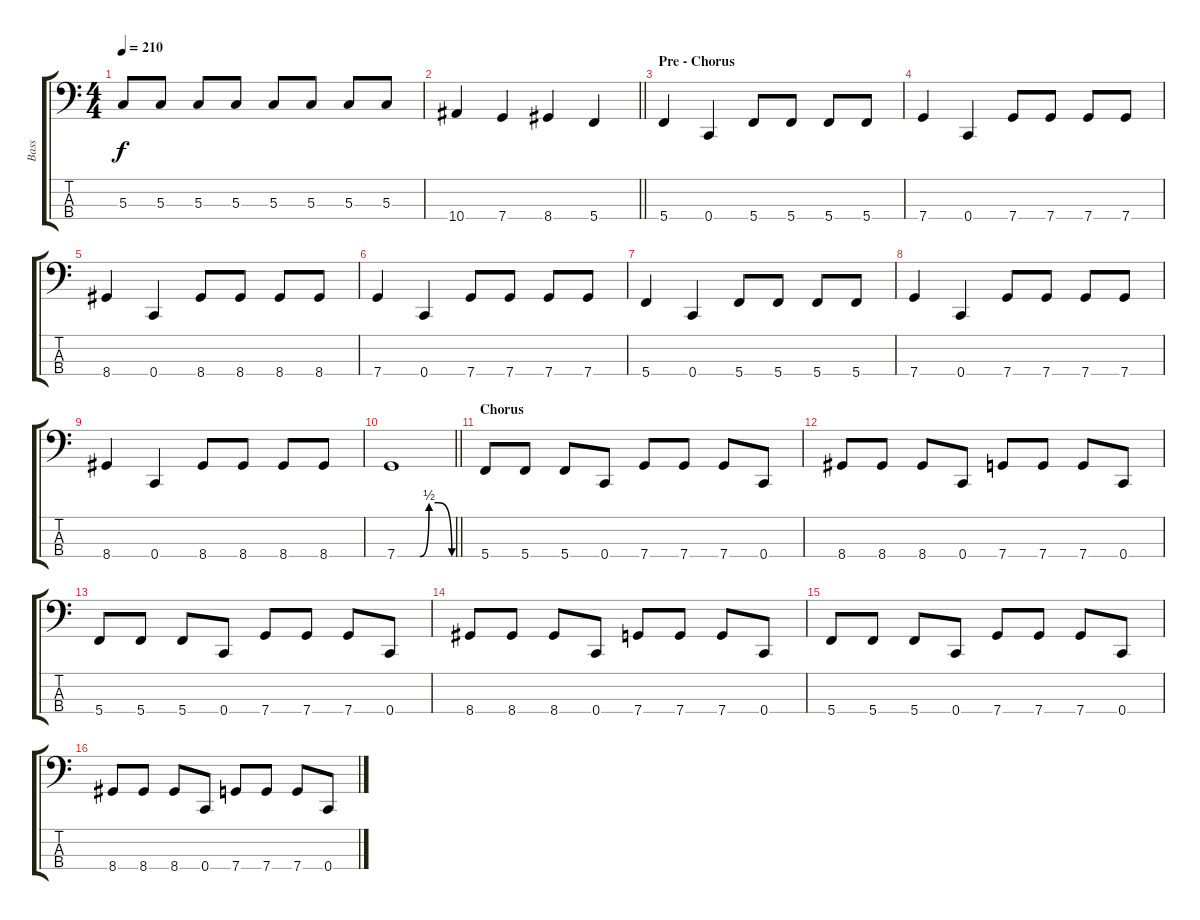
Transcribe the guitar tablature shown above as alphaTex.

\track ("Bass" "Bass") {instrument electricbasspick}
\staff {score tabs}
\tuning (F2 C2 G1 C1) {hide}
\ts (4 4)
\tempo 210
\clef f4
\ks c
5.3.8{dy f} 5.3.8 5.3.8 5.3.8 5.3.8 5.3.8 5.3.8 5.3.8 |
\barLineRight lightlight
10.4.4 7.4.4 8.4.4 5.4.4 |
\section ("" "Pre - Chorus")
5.4.4 0.4.4 5.4.8 5.4.8 5.4.8 5.4.8 |
7.4.4 0.4.4 7.4.8 7.4.8 7.4.8 7.4.8 |
8.4.4 0.4.4 8.4.8 8.4.8 8.4.8 8.4.8 |
7.4.4 0.4.4 7.4.8 7.4.8 7.4.8 7.4.8 |
5.4.4 0.4.4 5.4.8 5.4.8 5.4.8 5.4.8 |
7.4.4 0.4.4 7.4.8 7.4.8 7.4.8 7.4.8 |
8.4.4 0.4.4 8.4.8 8.4.8 8.4.8 8.4.8 |
\barLineRight lightlight
7.4{be (custom 0 0 25 0 35 2 45 2 60 0)}.1 |
\section ("" "Chorus")
5.4.8 5.4.8 5.4.8 0.4.8 7.4.8 7.4.8 7.4.8 0.4.8 |
8.4.8 8.4.8 8.4.8 0.4.8 7.4.8 7.4.8 7.4.8 0.4.8 |
5.4.8 5.4.8 5.4.8 0.4.8 7.4.8 7.4.8 7.4.8 0.4.8 |
8.4.8 8.4.8 8.4.8 0.4.8 7.4.8 7.4.8 7.4.8 0.4.8 |
5.4.8 5.4.8 5.4.8 0.4.8 7.4.8 7.4.8 7.4.8 0.4.8 |
8.4.8 8.4.8 8.4.8 0.4.8 7.4.8 7.4.8 7.4.8 0.4.8
